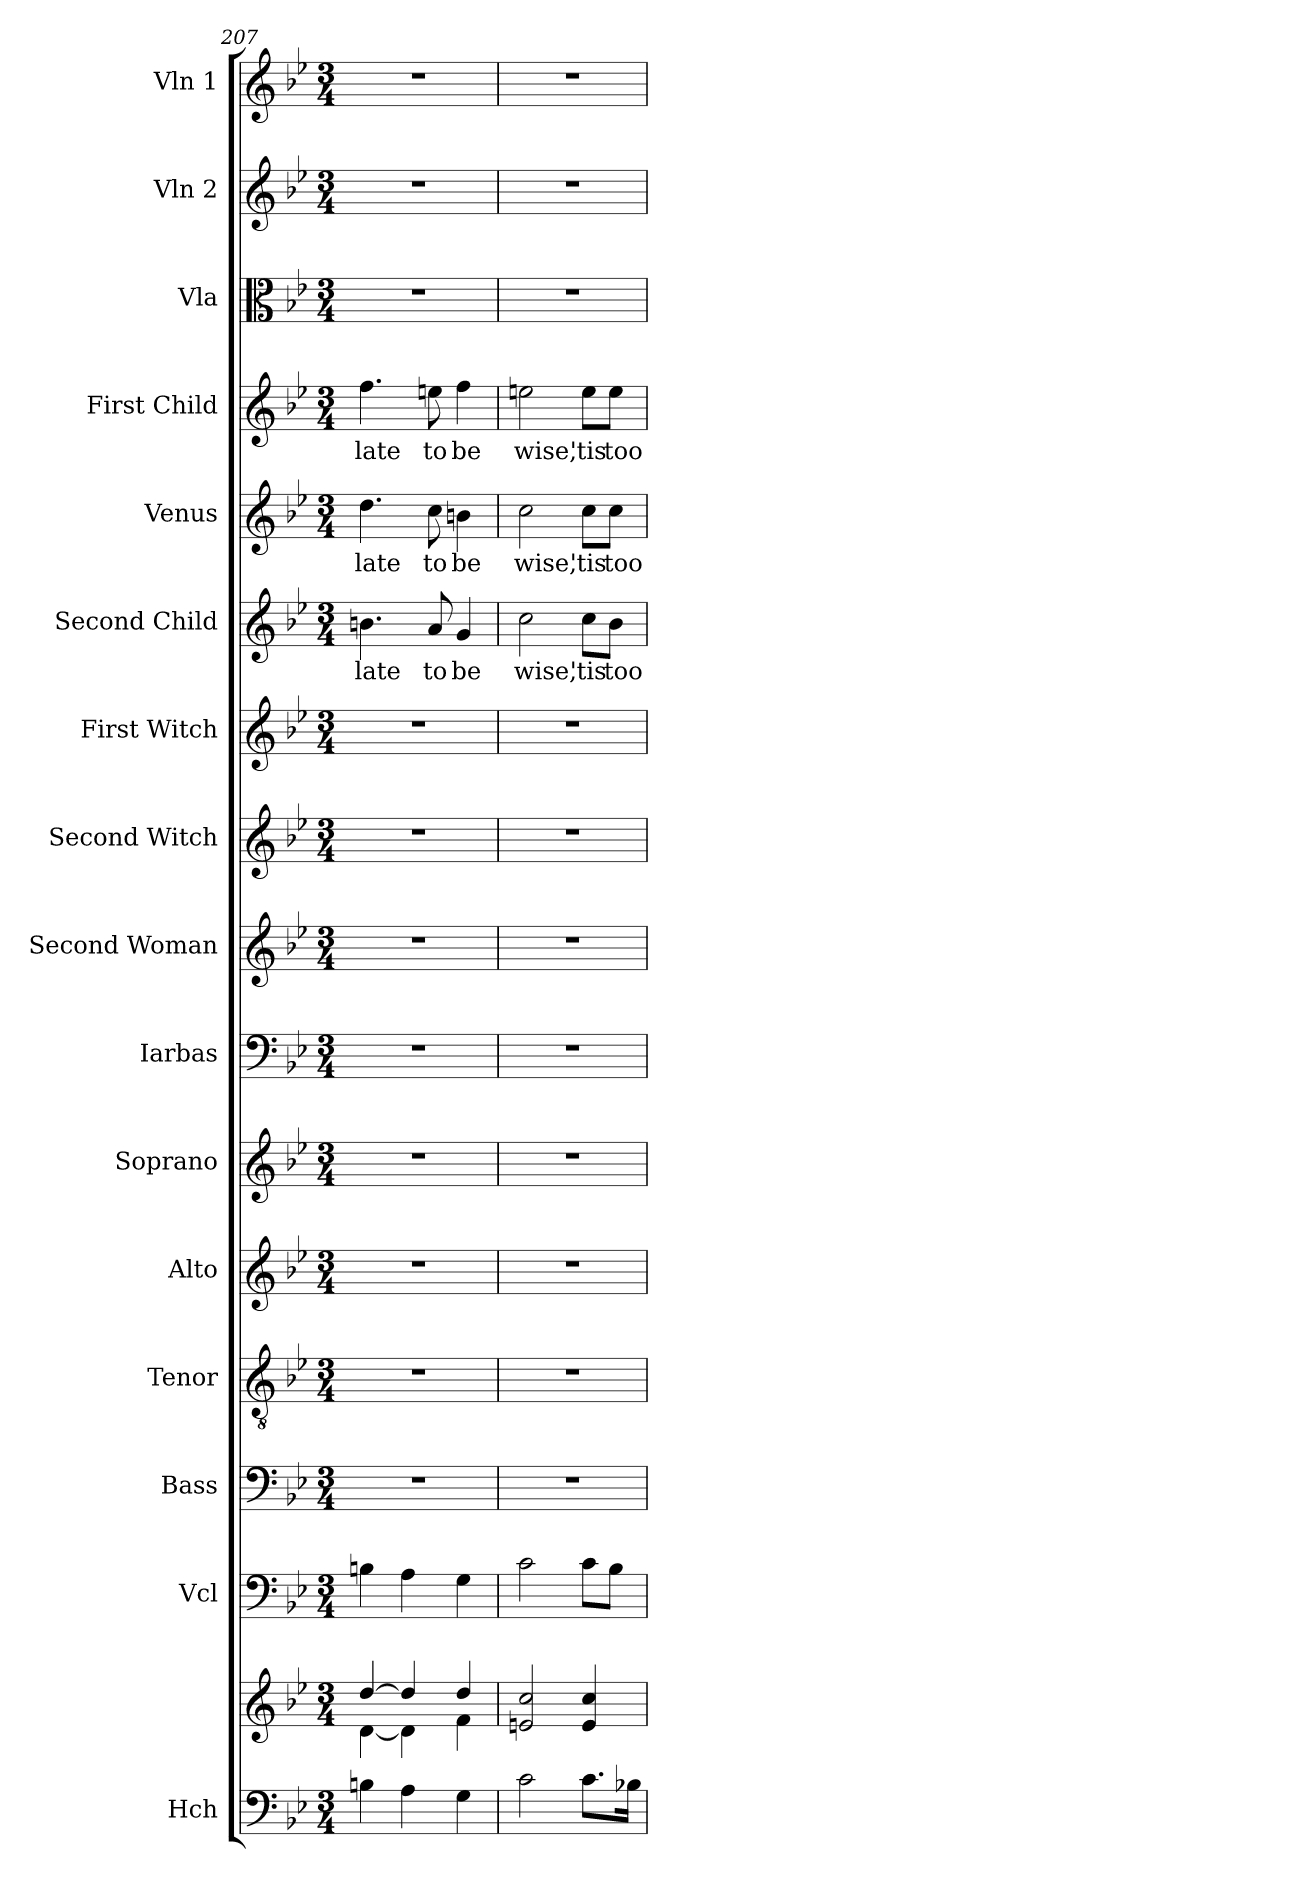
**kern	**kern	**kern	**kern	**kern	**kern	**kern	**kern	**kern	**kern	**kern	**kern	**text	**kern	**text	**kern	**text	**kern	**kern	**kern
*part16	*part16	*part15	*part14	*part13	*part12	*part11	*part10	*part9	*part8	*part7	*part6	*part6	*part5	*part5	*part4	*part4	*part3	*part2	*part1
*staff17	*staff16	*staff15	*staff14	*staff13	*staff12	*staff11	*staff10	*staff9	*staff8	*staff7	*staff6	*staff6	*staff5	*staff5	*staff4	*staff4	*staff3	*staff2	*staff1
*I"Hch	*	*I"Vcl	*I"Bass	*I"Tenor	*I"Alto	*I"Soprano	*I"Iarbas	*I"Second Woman	*I"Second Witch	*I"First Witch	*I"Second Child	*	*I"Venus	*	*I"First Child	*	*I"Vla	*I"Vln 2	*I"Vln 1
*I'Hch.	*	*I'Vc.	*I'B.	*I'T.	*I'A.	*I'S.	*I'I.	*I'2W	*I'W2.	*I'W1	*I'C2.	*	*I'V.	*	*I'C1	*	*I'Vla.	*I'Vln.	*I'Vln.
*clefF4	*clefG2	*clefF4	*clefF4	*clefGv2	*clefG2	*clefG2	*clefF4	*clefG2	*clefG2	*clefG2	*clefG2	*	*clefG2	*	*clefG2	*	*clefC3	*clefG2	*clefG2
*k[b-e-]	*k[b-e-]	*k[b-e-]	*k[b-e-]	*k[b-e-]	*k[b-e-]	*k[b-e-]	*k[b-e-]	*k[b-e-]	*k[b-e-]	*k[b-e-]	*k[b-e-]	*	*k[b-e-]	*	*k[b-e-]	*	*k[b-e-]	*k[b-e-]	*k[b-e-]
*M3/4	*M3/4	*M3/4	*M3/4	*M3/4	*M3/4	*M3/4	*M3/4	*M3/4	*M3/4	*M3/4	*M3/4	*	*M3/4	*	*M3/4	*	*M3/4	*M3/4	*M3/4
=207	=207	=207	=207	=207	=207	=207	=207	=207	=207	=207	=207	=207	=207	=207	=207	=207	=207	=207	=207
*	*^	*	*	*	*	*	*	*	*	*	*	*	*	*	*	*	*	*	*
!	!	!	!	!	!	!	!	!	!	!	!	!	!LO:LY:b	!	!LO:LY:b	!	!LO:LY:b	!	!	!
4Bn\	[4dd/	[4d\	4Bn\	2.r	2.r	2.r	2.r	2.r	2.r	2.r	2.r	4.bn\	late	4.dd\	late	4.ff\	late	2.r	2.r	2.r
4A\	4dd/]	4d\]	4A\	.	.	.	.	.	.	.	.	.	.	.	.	.	.	.	.	.
!	!	!	!	!	!	!	!	!	!	!	!	!	!LO:LY:b	!	!LO:LY:b	!	!LO:LY:b	!	!	!
.	.	.	.	.	.	.	.	.	.	.	.	8a/	to	8cc\	to	8een\	to	.	.	.
!	!	!	!	!	!	!	!	!	!	!	!	!	!LO:LY:b	!	!LO:LY:b	!	!LO:LY:b	!	!	!
4G\	4dd/	4f\	4G\	.	.	.	.	.	.	.	.	4g/	be	4bn\	be	4ff\	be	.	.	.
=208	=208	=208	=208	=208	=208	=208	=208	=208	=208	=208	=208	=208	=208	=208	=208	=208	=208	=208	=208	=208
!	!	!	!	!	!	!	!	!	!	!	!	!	!LO:LY:b	!	!LO:LY:b	!	!LO:LY:b	!	!	!
*	*v	*v	*	*	*	*	*	*	*	*	*	*	*	*	*	*	*	*	*	*
2c\	2en/ 2cc/	2c\	2.r	2.r	2.r	2.r	2.r	2.r	2.r	2.r	2cc\	wise,	2cc\	wise,	2een\	wise,	2.r	2.r	2.r
!	!	!	!	!	!	!	!	!	!	!	!	!LO:LY:b	!	!LO:LY:b	!	!LO:LY:b	!	!	!
8.c\L	4e/ 4cc/	8c\L	.	.	.	.	.	.	.	.	8cc\L	'tis	8cc\L	'tis	8ee\L	'tis	.	.	.
!	!	!	!	!	!	!	!	!	!	!	!	!LO:LY:b	!	!LO:LY:b	!	!LO:LY:b	!	!	!
.	.	8B-\J	.	.	.	.	.	.	.	.	8b-\J	too	8cc\J	too	8ee\J	too	.	.	.
16B-X\Jk	.	.	.	.	.	.	.	.	.	.	.	.	.	.	.	.	.	.	.
=	=	=	=	=	=	=	=	=	=	=	=	=	=	=	=	=	=	=	=
*-	*-	*-	*-	*-	*-	*-	*-	*-	*-	*-	*-	*-	*-	*-	*-	*-	*-	*-	*-
